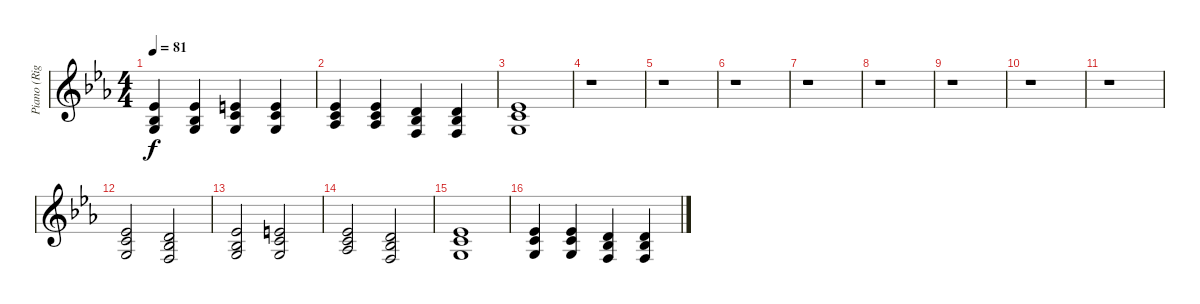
\track ("Piano (Right Hand)" "Piano (Rig") {instrument acousticgrandpiano}
\staff {score}
\tuning (E4 B3 G3 D3 A2 E2 B1) {hide}
\ts (4 4)
\tempo 81
\clef g2
\ks eb
(3.3 13.4 10.5).4{dy f} (3.3 13.4 10.5).4 (0.1 1.2 10.5).4 (0.1 1.2 10.5).4 |
(1.2 8.3 6.4).4 (1.2 8.3 6.4).4 (3.2 3.4 13.5).4 (3.2 3.4 13.5).4 |
(8.3 10.4 10.5).1 |
r.1 |
r.1 |
r.1 |
r.1 |
r.1 |
r.1 |
r.1 |
r.1 |
(1.2 8.3 5.4).2 (8.4 17.5 13.6).2 |
(4.2 3.3 5.4).2 (0.1 1.2 0.3).2 |
(1.2 1.3 13.4).2 (3.2 3.3 3.4).2 |
(1.2 8.3 5.4).1 |
(8.3 10.4 10.5).4 (8.3 10.4 10.5).4 (3.2 3.4 13.5).4 (3.2 3.4 13.5).4
